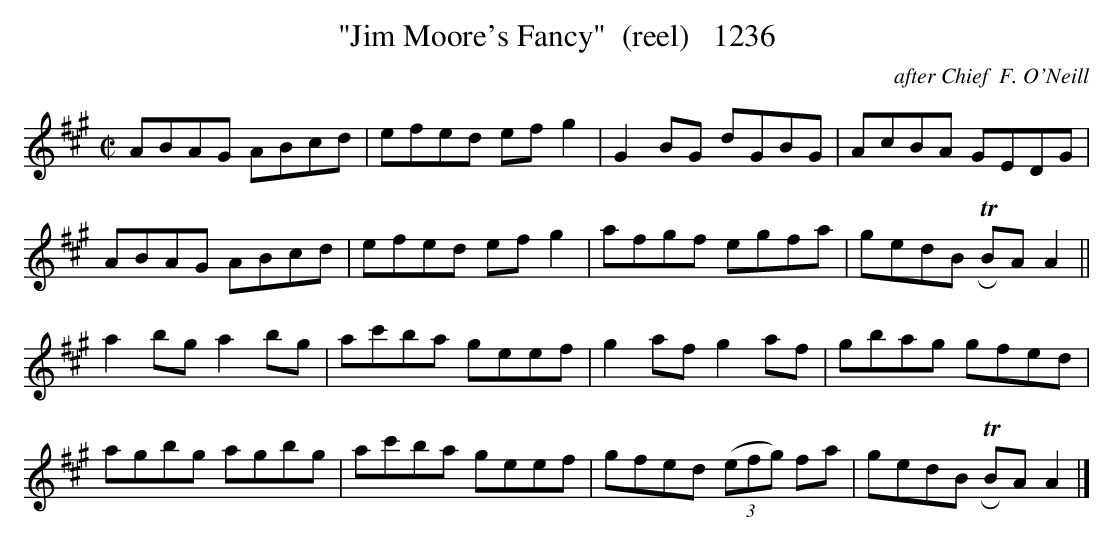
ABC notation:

X:1
T:"Jim Moore's Fancy"  (reel)   1236
C:after Chief  F. O'Neill
BRENNAN July 2003 (HTTP://WWW.SOSYOURMOM.COM)
M:C|
L:1/8
K:A
ABAG ABcd|efed ef g2|G2BG dGBG|AcBA GEDG|
ABAG ABcd|efed ef g2|afgf egfa|gedB TRBA A2||
a2bg a2bg|ac'ba geef|g2af g2af|gbag gfed|
agbg agbg|ac'ba geef|gfed  (3(efg) fa|gedB TRBA A2|]
